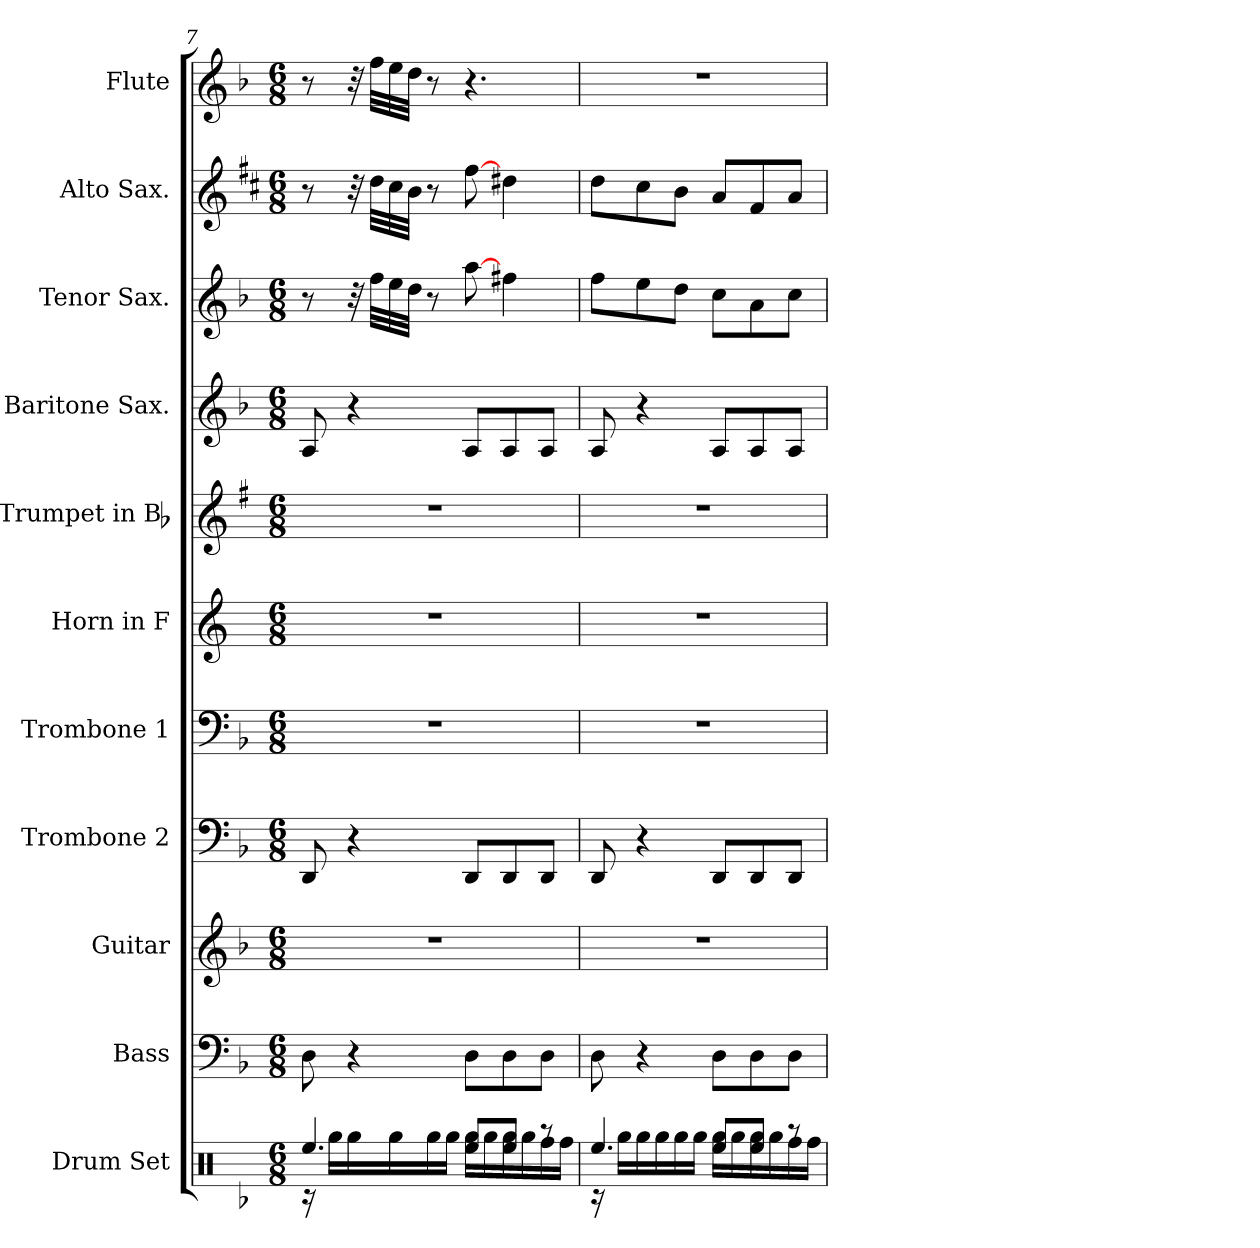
**kern	**kern	**kern	**kern	**kern	**kern	**kern	**kern	**kern	**kern	**kern
*part11	*part10	*part9	*part8	*part7	*part6	*part5	*part4	*part3	*part2	*part1
*staff11	*staff10	*staff9	*staff8	*staff7	*staff6	*staff5	*staff4	*staff3	*staff2	*staff1
*I"Drum Set	*I"Bass	*I"Guitar	*I"Trombone 2	*I"Trombone 1	*I"Horn in F	*I"Trumpet in Bb	*I"Baritone Sax.	*I"Tenor Sax.	*I"Alto Sax.	*I"Flute
*I'D. S.	*I'Bass	*I'Gtr.	*I'Tbn. 2	*I'Tbn. 1	*I'Hn.	*	*I'B. Sx.	*I'T. Sx.	*I'A. Sx.	*I'Fl.
!!LO:PB:g=z
*clefX	*clefF4	*clefG2	*clefF4	*clefF4	*clefG2	*clefG2	*clefG2	*clefG2	*clefG2	*clefG2
*	*ITrd7c12	*ITrd7c12	*	*	*ITrd4c7	*ITrd1c2	*ITrd12c21	*ITrd8c14	*ITrd5c9	*
*k[b-]	*k[b-]	*k[b-]	*k[b-]	*k[b-]	*k[b-]	*k[b-]	*k[b-]	*k[b-]	*k[b-]	*k[b-]
*F:	*F:	*F:	*F:	*F:	*F:	*F:	*F:	*F:	*F:	*F:
*M6/8	*M6/8	*M6/8	*M6/8	*M6/8	*M6/8	*M6/8	*M6/8	*M6/8	*M6/8	*M6/8
=7	=7	=7	=7	=7	=7	=7	=7	=7	=7	=7
!LO:N:head=solid	!	!	!	!	!	!	!	!	!	!
*^	*	*	*	*	*	*	*	*	*	*
4.Ree/	16rc	8DD\	2.r	8DD/	2.r	2.r	2.r	8AA/	8r	8r	8r
.	16Rgg\LL	.	.	.	.	.	.	.	.	.	.
.	16Rgg\	4r	.	4r	.	.	.	4r	32r	32r	32r
.	.	.	.	.	.	.	.	.	32f\LLL	32f\LLL	32ff\LLL
.	16Rgg\	.	.	.	.	.	.	.	32e\	32e\	32ee\
.	.	.	.	.	.	.	.	.	32d\JJJ	32d\JJJ	32dd\JJJ
.	16Rgg\	.	.	.	.	.	.	.	8r	8r	8r
.	16Rgg\JJ	.	.	.	.	.	.	.	.	.	.
!LO:N:head=solid	!	!	!	!	!	!	!	!	!	!	!
8Ree/L	16Rgg\LL	8DD\L	.	8DD/L	.	.	.	8AA/L	[8a\	[8a\	4.r
.	16Rgg\	.	.	.	.	.	.	.	.	.	.
!LO:N:head=solid	!	!	!	!	!	!	!	!	!	!	!
8Ree/J	16Rgg\	8DD\	.	8DD/	.	.	.	8AA/	4f#X\	4f#X\	.
.	16Rgg\	.	.	.	.	.	.	.	.	.	.
8raa	16Rff\	8DD\J	.	8DD/J	.	.	.	8AA/J	.	.	.
.	16Rff\JJ	.	.	.	.	.	.	.	.	.	.
=8	=8	=8	=8	=8	=8	=8	=8	=8	=8	=8	=8
!LO:N:head=solid	!	!	!	!	!	!	!	!	!	!	!
4.Ree/	16rc	8DD\	2.r	8DD/	2.r	2.r	2.r	8AA/	8f\L	8f\L	2.r
.	16Rgg\LL	.	.	.	.	.	.	.	.	.	.
.	16Rgg\	4r	.	4r	.	.	.	4r	8e\	8e\	.
.	16Rgg\	.	.	.	.	.	.	.	.	.	.
.	16Rgg\	.	.	.	.	.	.	.	8d\J	8d\J	.
.	16Rgg\JJ	.	.	.	.	.	.	.	.	.	.
!LO:N:head=solid	!	!	!	!	!	!	!	!	!	!	!
8Ree/L	16Rgg\LL	8DD\L	.	8DD/L	.	.	.	8AA/L	8c\L	8c/L	.
.	16Rgg\	.	.	.	.	.	.	.	.	.	.
!LO:N:head=solid	!	!	!	!	!	!	!	!	!	!	!
8Ree/J	16Rgg\	8DD\	.	8DD/	.	.	.	8AA/	8A\	8A/	.
.	16Rgg\	.	.	.	.	.	.	.	.	.	.
8raa	16Rff\	8DD\J	.	8DD/J	.	.	.	8AA/J	8c\J	8c/J	.
.	16Rff\JJ	.	.	.	.	.	.	.	.	.	.
*v	*v	*	*	*	*	*	*	*	*	*	*
=	=	=	=	=	=	=	=	=	=	=
*-	*-	*-	*-	*-	*-	*-	*-	*-	*-	*-
